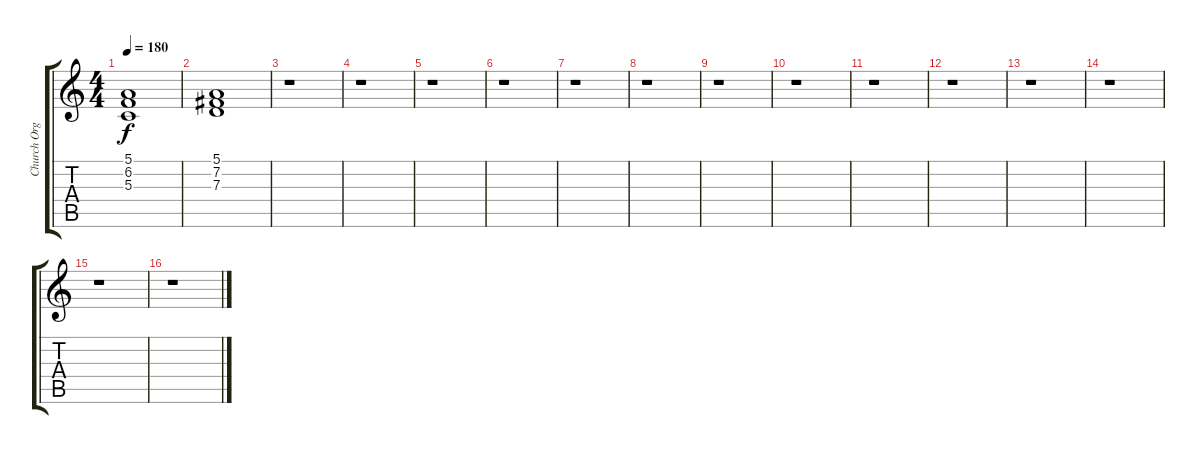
\track ("Church Organ" "Church Org") {instrument churchorgan}
\staff {score tabs}
\tuning (E4 B3 G3 D3 A2 E2) {hide}
\ts (4 4)
\tempo 180
\clef g2
\ks c
(5.1 6.2 5.3).1{dy f} |
(5.1 7.2 7.3).1 |
r.1 |
r.1 |
r.1 |
r.1 |
r.1 |
r.1 |
r.1 |
r.1 |
r.1 |
r.1 |
r.1 |
r.1 |
r.1 |
r.1
